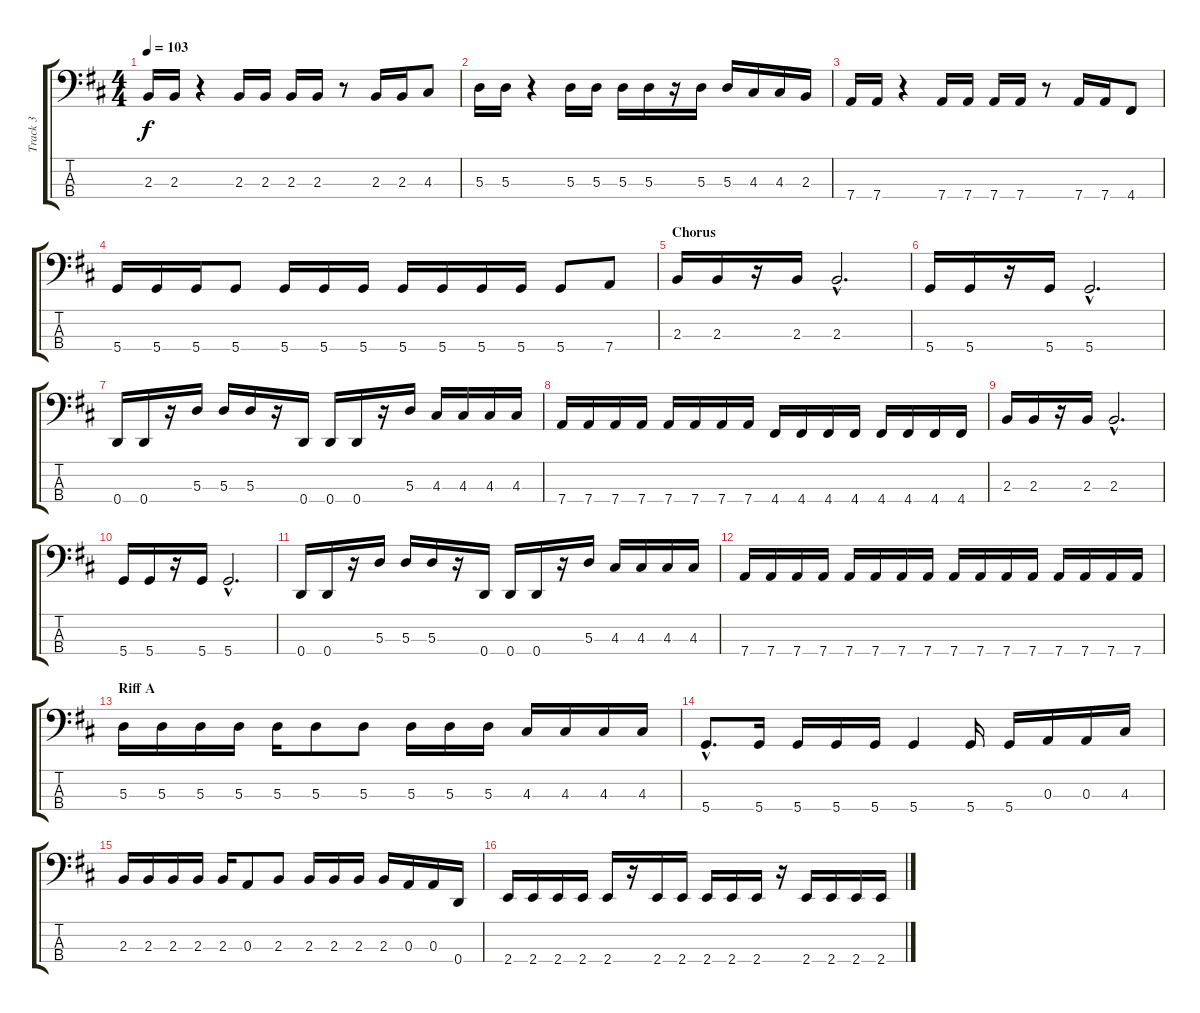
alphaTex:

\track ("Track 3" "Track 3") {instrument electricbasspick}
\staff {score tabs}
\tuning (G2 D2 A1 D1) {hide}
\ts (4 4)
\tempo 103
\clef f4
\ks d
2.3.16{dy f} 2.3.16 r.4 2.3.16 2.3.16 2.3.16 2.3.16 r.8 2.3.16 2.3.16 4.3.8 |
5.3.16 5.3.16 r.4 5.3.16 5.3.16 5.3.16 5.3.16 r.16 5.3.16 5.3.16 4.3.16 4.3.16 2.3.16 |
7.4.16 7.4.16 r.4 7.4.16 7.4.16 7.4.16 7.4.16 r.8 7.4.16 7.4.16 4.4.8 |
5.4.16 5.4.16 5.4.16 5.4.8 5.4.16 5.4.16 5.4.16 5.4.16 5.4.16 5.4.16 5.4.16 5.4.8 7.4.8 |
\section ("" "Chorus")
2.3.16 2.3.16 r.16 2.3.16 2.3{hac}.2{d} |
5.4.16 5.4.16 r.16 5.4.16 5.4{hac}.2{d} |
0.4.16 0.4.16 r.16 5.3.16 5.3.16 5.3.16 r.16 0.4.16 0.4.16 0.4.16 r.16 5.3.16 4.3.16 4.3.16 4.3.16 4.3.16 |
7.4.16 7.4.16 7.4.16 7.4.16 7.4.16 7.4.16 7.4.16 7.4.16 4.4.16 4.4.16 4.4.16 4.4.16 4.4.16 4.4.16 4.4.16 4.4.16 |
2.3.16 2.3.16 r.16 2.3.16 2.3{hac}.2{d} |
5.4.16 5.4.16 r.16 5.4.16 5.4{hac}.2{d} |
0.4.16 0.4.16 r.16 5.3.16 5.3.16 5.3.16 r.16 0.4.16 0.4.16 0.4.16 r.16 5.3.16 4.3.16 4.3.16 4.3.16 4.3.16 |
7.4.16 7.4.16 7.4.16 7.4.16 7.4.16 7.4.16 7.4.16 7.4.16 7.4.16 7.4.16 7.4.16 7.4.16 7.4.16 7.4.16 7.4.16 7.4.16 |
\section ("" "Riff A")
5.3.16 5.3.16 5.3.16 5.3.16 5.3.16 5.3.8 5.3.8 5.3.16 5.3.16 5.3.16 4.3.16 4.3.16 4.3.16 4.3.16 |
5.4{hac}.8{d} 5.4.16 5.4.16 5.4.16 5.4.16 5.4.4 5.4.16 5.4.16 0.3.16 0.3.16 4.3.16 |
2.3.16 2.3.16 2.3.16 2.3.16 2.3.16 0.3.8 2.3.8 2.3.16 2.3.16 2.3.16 2.3.16 0.3.16 0.3.16 0.4.16 |
2.4.16 2.4.16 2.4.16 2.4.16 2.4.16 r.16 2.4.16 2.4.16 2.4.16 2.4.16 2.4.16 r.16 2.4.16 2.4.16 2.4.16 2.4.16
